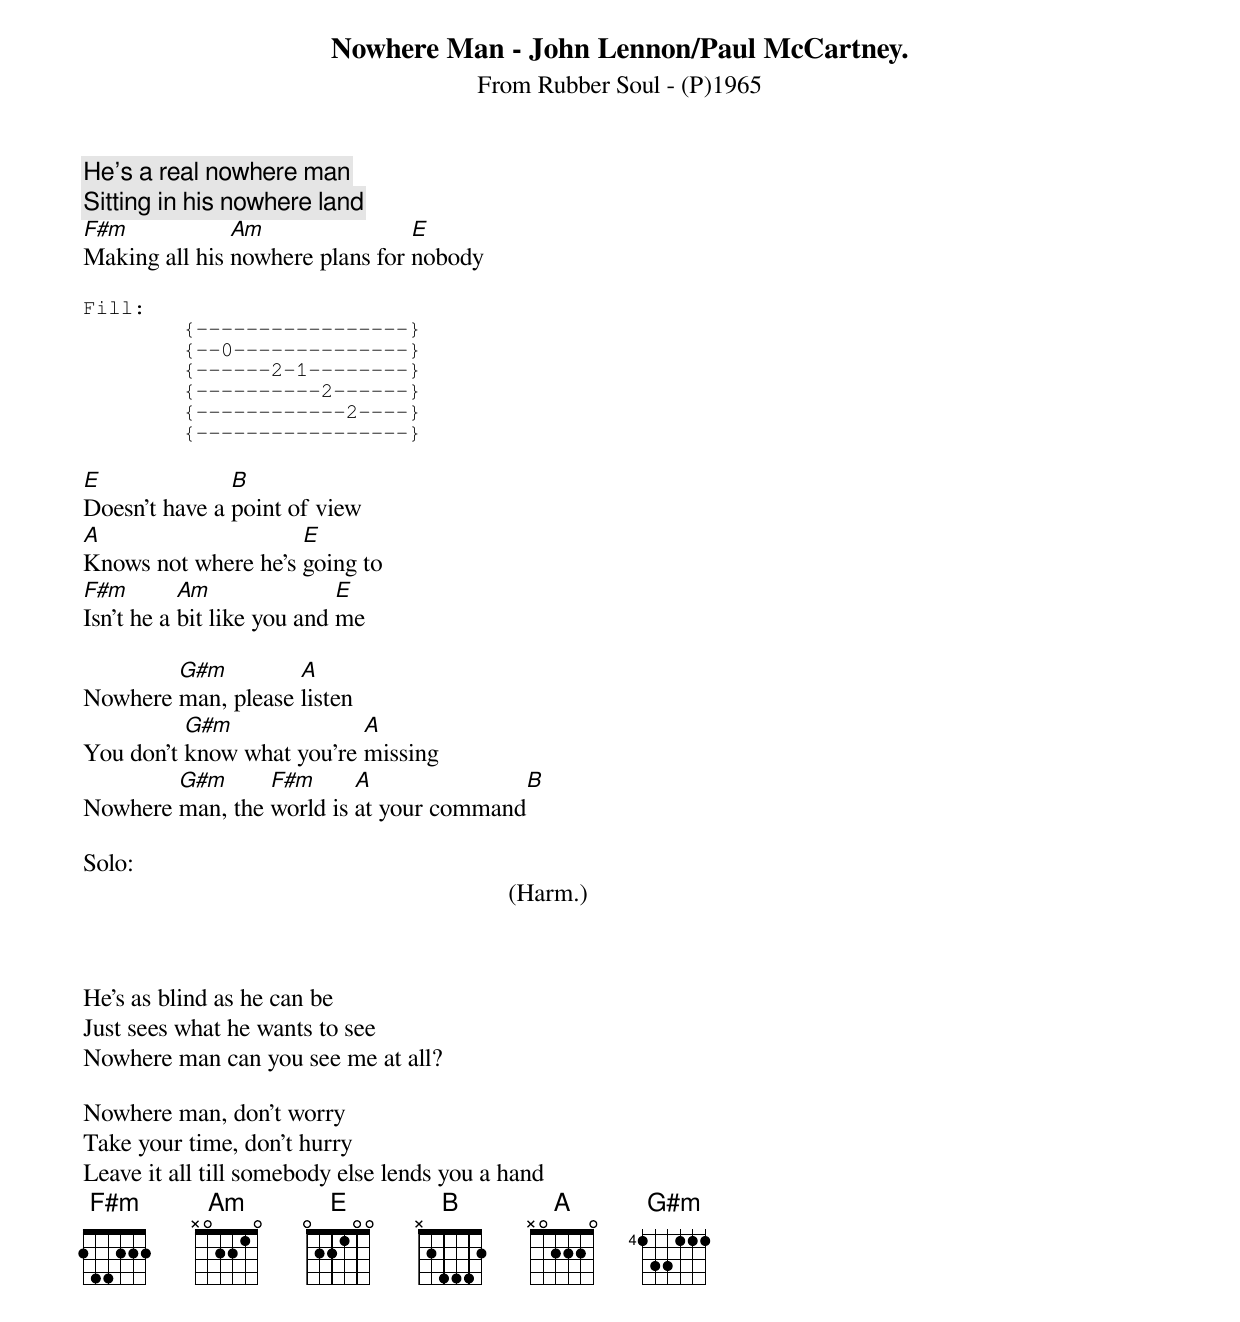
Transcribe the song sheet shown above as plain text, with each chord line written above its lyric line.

Nowhere Man - John Lennon/Paul McCartney.
From Rubber Soul - (P)1965

He's a real nowhere man
Sitting in his nowhere land
F#m            Am                E
Making all his nowhere plans for nobody

Fill:
        {-----------------}
        {--0--------------}
        {------2-1--------}
        {----------2------}
        {------------2----}
        {-----------------}

E              B
Doesn't have a point of view
A                    E
Knows not where he's going to
F#m        Am               E
Isn't he a bit like you and me

        G#m         A
Nowhere man, please listen
          G#m              A
You don't know what you're missing
        G#m      F#m      A              B
Nowhere man, the world is at your command

Solo:
                                                                    (Harm.)
{---0-0--------0-2----------------------------------------------------12--}
{-------0----4-------2-2----------0---------------------------------------}
{------------------------2----1-2------2-2-----2-2------------------------}
{------------------------------------------4------------------------------}
{--------------------------------------------------3----------------------}
{------------------------------------------------------8-7-7---7S0--------}



He's as blind as he can be
Just sees what he wants to see
Nowhere man can you see me at all?

Nowhere man, don't worry
Take your time, don't hurry
Leave it all till somebody else lends you a hand
